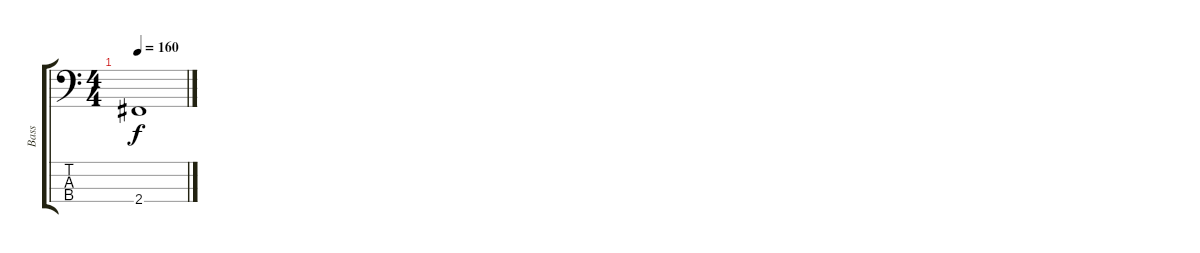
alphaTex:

\track ("Bass" "Bass") {instrument fretlessbass}
\staff {score tabs}
\tuning (G2 D2 A1 E1) {hide}
\ts (4 4)
\tempo 160
\clef f4
\ks c
2.4.1{dy f}
